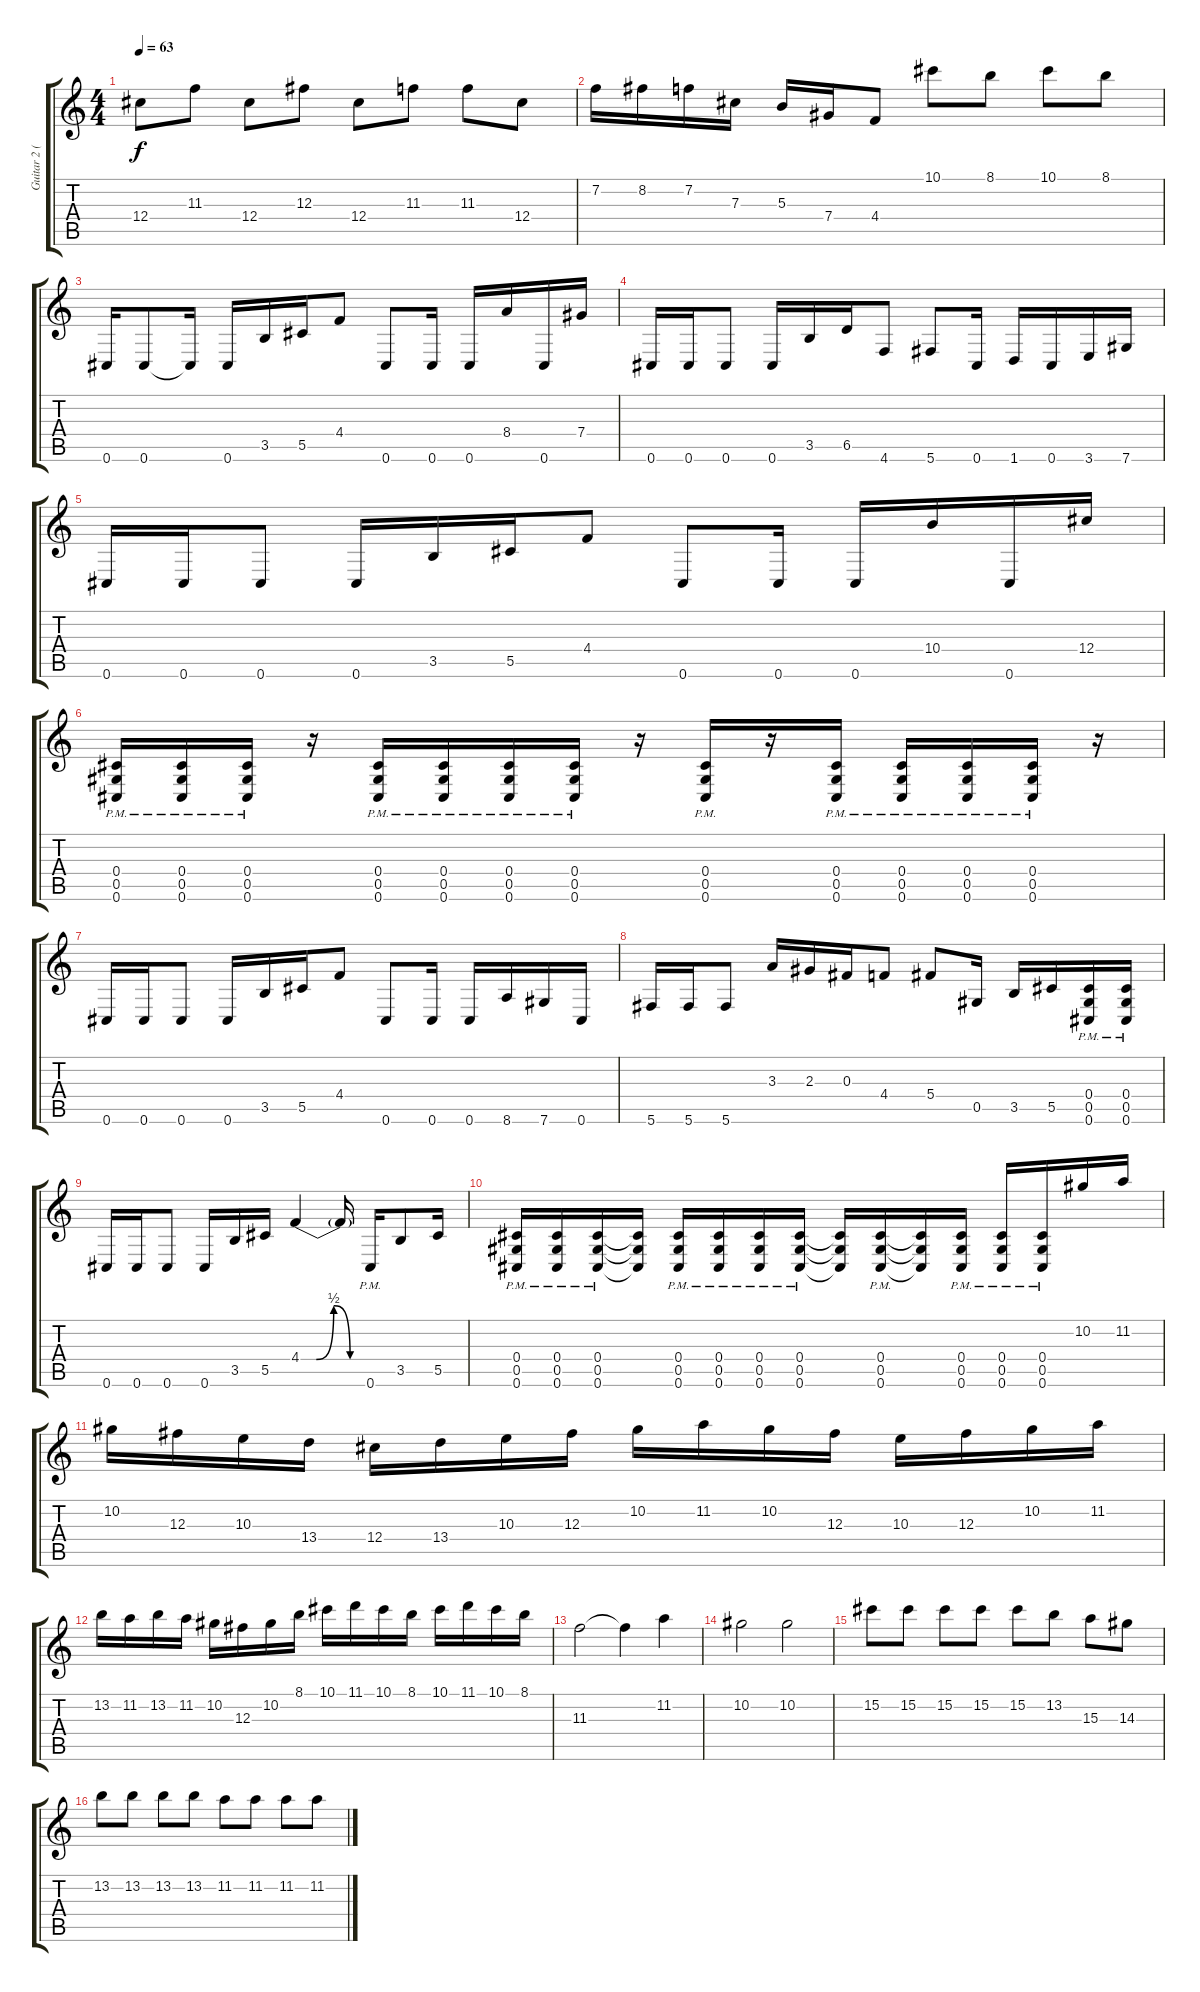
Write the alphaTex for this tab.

\track ("Guitar 2 (Drop C#)" "Guitar 2 (") {instrument distortionguitar}
\staff {score tabs}
\tuning (Eb4 Bb3 Gb3 Db3 Ab2 Db2) {hide}
\ts (4 4)
\tempo 63
\clef g2
\ks c
12.4.8{dy f} 11.3.8 12.4.8 12.3.8 12.4.8 11.3.8 11.3.8 12.4.8 |
7.2.16 8.2.16 7.2.16 7.3.16 5.3.16 7.4.16 4.4.8 10.1.8 8.1.8 10.1.8 8.1.8 |
0.6.16 0.6.8 0.6{t}.16 0.6.16 3.5.16 5.5.16 4.4.8 0.6.8 0.6.16 0.6.16 8.4.16 0.6.16 7.4.16 |
0.6.16 0.6.16 0.6.8 0.6.16 3.5.16 6.5.16 4.6.8 5.6.8 0.6.16 1.6.16 0.6.16 3.6.16 7.6.16 |
0.6.16 0.6.16 0.6.8 0.6.16 3.5.16 5.5.16 4.4.8 0.6.8 0.6.16 0.6.16 10.4.16 0.6.16 12.4.16 |
(0.4{pm} 0.5{pm} 0.6{pm}).16 (0.4{pm} 0.5{pm} 0.6{pm}).16 (0.4{pm} 0.5{pm} 0.6{pm}).16 r.16 (0.4{pm} 0.5{pm} 0.6{pm}).16 (0.4{pm} 0.5{pm} 0.6{pm}).16 (0.4{pm} 0.5{pm} 0.6{pm}).16 (0.4{pm} 0.5{pm} 0.6{pm}).16 r.16 (0.4{pm} 0.5{pm} 0.6{pm}).16 r.16 (0.4{pm} 0.5{pm} 0.6{pm}).16 (0.4{pm} 0.5{pm} 0.6{pm}).16 (0.4{pm} 0.5{pm} 0.6{pm}).16 (0.4{pm} 0.5{pm} 0.6{pm}).16 r.16 |
0.6.16 0.6.16 0.6.8 0.6.16 3.5.16 5.5.16 4.4.8 0.6.8 0.6.16 0.6.16 8.6.16 7.6.16 0.6.16 |
5.6.16 5.6.16 5.6.8 3.3.16 2.3.16 0.3.16 4.4.8 5.4.8 0.5.16 3.5.16 5.5.16 (0.4{pm} 0.5{pm} 0.6{pm}).16 (0.4{pm} 0.5{pm} 0.6{pm}).16 |
0.6.16 0.6.16 0.6.8 0.6.16 3.5.16 5.5.16 4.4{be (custom 0 0 14 0 30 2 45 0 60 0)}.4 4.4{t}.16 0.6{pm}.16 3.5.8 5.5.16 |
(0.4{pm} 0.5{pm} 0.6{pm}).16 (0.4{pm} 0.5{pm} 0.6{pm}).16 (0.4{pm} 0.5{pm} 0.6{pm}).16 (0.4{t} 0.5{t} 0.6{t}).16 (0.4{pm} 0.5{pm} 0.6{pm}).16 (0.4{pm} 0.5{pm} 0.6{pm}).16 (0.4{pm} 0.5{pm} 0.6{pm}).16 (0.4{pm} 0.5{pm} 0.6{pm}).16 (0.4{t} 0.5{t} 0.6{t}).16 (0.4{pm} 0.5{pm} 0.6{pm}).16 (0.4{t} 0.5{t} 0.6{t}).16 (0.4{pm} 0.5{pm} 0.6{pm}).16 (0.4{pm} 0.5{pm} 0.6{pm}).16 (0.4{pm} 0.5{pm} 0.6{pm}).16 10.2.16 11.2.16 |
10.2.16 12.3.16 10.3.16 13.4.16 12.4.16 13.4.16 10.3.16 12.3.16 10.2.16 11.2.16 10.2.16 12.3.16 10.3.16 12.3.16 10.2.16 11.2.16 |
13.2.16 11.2.16 13.2.16 11.2.16 10.2.16 12.3.16 10.2.16 8.1.16 10.1.16 11.1.16 10.1.16 8.1.16 10.1.16 11.1.16 10.1.16 8.1.16 |
11.3.2 11.3{t}.4 11.2.4 |
10.2.2 10.2.2 |
15.2.8 15.2.8 15.2.8 15.2.8 15.2.8 13.2.8 15.3.8 14.3.8 |
13.2.8 13.2.8 13.2.8 13.2.8 11.2.8 11.2.8 11.2.8 11.2.8
